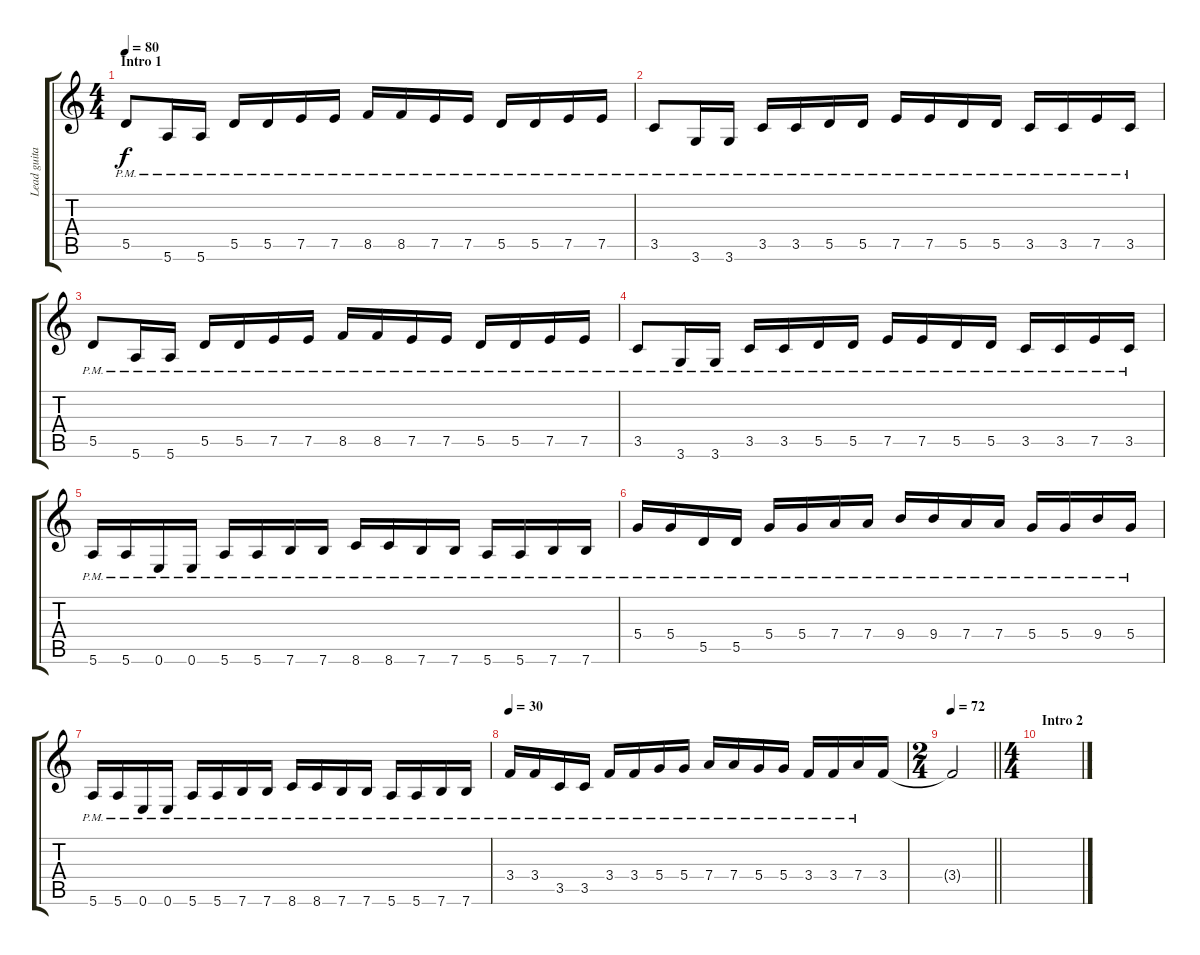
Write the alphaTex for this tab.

\track ("Lead guitar 2" "Lead guita") {instrument distortionguitar}
\staff {score tabs}
\tuning (E4 B3 G3 D3 A2 E2) {hide}
\ts (4 4)
\section ("" "Intro 1")
\tempo 80
\clef g2
\ks c
5.5{pm}.8{dy f instrument distortionguitar} 5.6{pm}.16 5.6{pm}.16 5.5{pm}.16 5.5{pm}.16 7.5{pm}.16 7.5{pm}.16 8.5{pm}.16 8.5{pm}.16 7.5{pm}.16 7.5{pm}.16 5.5{pm}.16 5.5{pm}.16 7.5{pm}.16 7.5{pm}.16 |
3.5{pm}.8 3.6{pm}.16 3.6{pm}.16 3.5{pm}.16 3.5{pm}.16 5.5{pm}.16 5.5{pm}.16 7.5{pm}.16 7.5{pm}.16 5.5{pm}.16 5.5{pm}.16 3.5{pm}.16 3.5{pm}.16 7.5{pm}.16 3.5{pm}.16 |
5.5{pm}.8 5.6{pm}.16 5.6{pm}.16 5.5{pm}.16 5.5{pm}.16 7.5{pm}.16 7.5{pm}.16 8.5{pm}.16 8.5{pm}.16 7.5{pm}.16 7.5{pm}.16 5.5{pm}.16 5.5{pm}.16 7.5{pm}.16 7.5{pm}.16 |
3.5{pm}.8 3.6{pm}.16 3.6{pm}.16 3.5{pm}.16 3.5{pm}.16 5.5{pm}.16 5.5{pm}.16 7.5{pm}.16 7.5{pm}.16 5.5{pm}.16 5.5{pm}.16 3.5{pm}.16 3.5{pm}.16 7.5{pm}.16 3.5{pm}.16 |
5.6{pm}.16 5.6{pm}.16 0.6{pm}.16 0.6{pm}.16 5.6{pm}.16 5.6{pm}.16 7.6{pm}.16 7.6{pm}.16 8.6{pm}.16 8.6{pm}.16 7.6{pm}.16 7.6{pm}.16 5.6{pm}.16 5.6{pm}.16 7.6{pm}.16 7.6{pm}.16 |
5.4{pm}.16 5.4{pm}.16 5.5{pm}.16 5.5{pm}.16 5.4{pm}.16 5.4{pm}.16 7.4{pm}.16 7.4{pm}.16 9.4{pm}.16 9.4{pm}.16 7.4{pm}.16 7.4{pm}.16 5.4{pm}.16 5.4{pm}.16 9.4{pm}.16 5.4{pm}.16 |
5.6{pm}.16 5.6{pm}.16 0.6{pm}.16 0.6{pm}.16 5.6{pm}.16 5.6{pm}.16 7.6{pm}.16 7.6{pm}.16 8.6{pm}.16 8.6{pm}.16 7.6{pm}.16 7.6{pm}.16 5.6{pm}.16 5.6{pm}.16 7.6{pm}.16 7.6{pm}.16 |
\tempo 30
3.4{pm}.16 3.4{pm}.16 3.5{pm}.16 3.5{pm}.16 3.4{pm}.16 3.4{pm}.16 5.4{pm}.16 5.4{pm}.16 7.4{pm}.16 7.4{pm}.16 5.4{pm}.16 5.4{pm}.16 3.4{pm}.16 3.4{pm}.16 7.4{pm}.16 3.4.16 |
\ts (2 4)
\tempo 72
\barLineRight lightlight
3.4{t}.2 |
\ts (4 4)
\section ("" "Intro 2")
